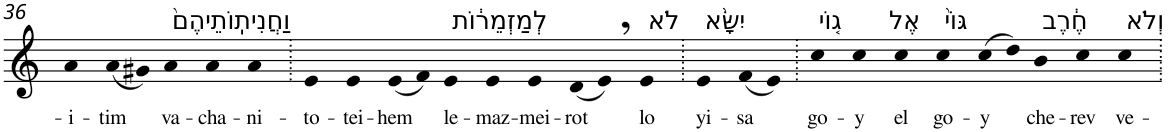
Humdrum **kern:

**kern	**text
*part1	*part1
*staff1	*staff1
*I"Piano	*
*I'Pno	*
!!LO:PB:g=z
*clefG2	*
*k[]	*
=36	=36
!	!LO:LY:b
4a	-i-
!	!LO:LY:b
(8a	-tim
8g#X)	.
!LO:TX:a:t=וַחֲנִיתֽוֹתֵיהֶם֙	!
!	!LO:LY:b
4a	va-
!	!LO:LY:b
4a	-cha-
!	!LO:LY:b
4a	-ni-
=37.	=37.
!	!LO:LY:b
4e	-to-
!	!LO:LY:b
4e	-tei-
!	!LO:LY:b
(8e	-hem
8f)	.
!LO:TX:a:t=לְמַזְמֵר֔וֹת	!
!	!LO:LY:b
4e	le-
!	!LO:LY:b
4e	-maz-
!	!LO:LY:b
4e	-mei-
!	!LO:LY:b
(8d	-rot
8e,)	.
!LO:TX:a:t=לֹא	!
!	!LO:LY:b
4e	lo
=38.	=38.
!LO:TX:a:t=יִשָּׂ֨א	!
!	!LO:LY:b
4e	yi-
!	!LO:LY:b
(8f	-sa
8e)	.
=39.	=39.
!LO:TX:a:t=ג֤וֹי	!
!	!LO:LY:b
4cc	go-
!	!LO:LY:b
4cc	-y
!LO:TX:a:t=אֶל	!
!	!LO:LY:b
4cc	el
!LO:TX:a:t=גּוֹי֙	!
!	!LO:LY:b
4cc	go-
!	!LO:LY:b
(8cc	-y
8dd)	.
!LO:TX:a:t=חֶ֔רֶב	!
!	!LO:LY:b
4b	che-
!	!LO:LY:b
4cc	-rev
!LO:TX:a:t=וְלֹא	!
!	!LO:LY:b
4cc	ve-
=.	=.
*-	*-
